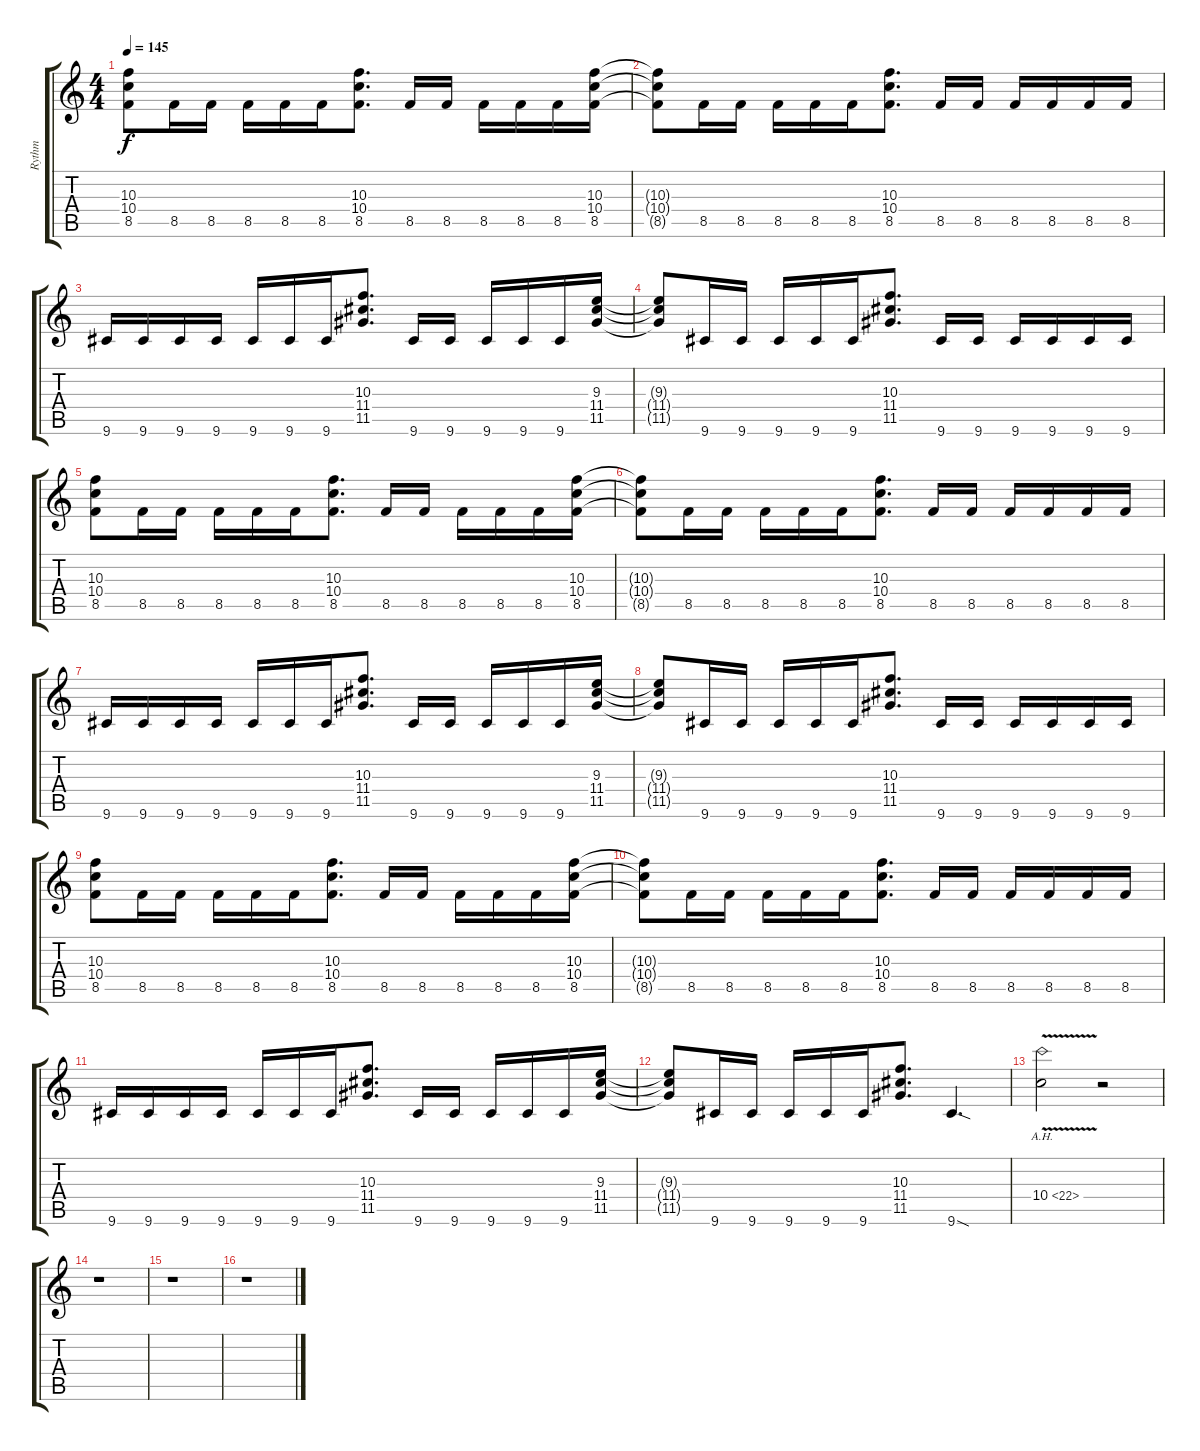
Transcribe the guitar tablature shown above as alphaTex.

\track ("Rythm" "Rythm") {instrument distortionguitar}
\staff {score tabs}
\tuning (E4 B3 G3 D3 A2 E2) {hide}
\ts (4 4)
\tempo 145
\clef g2
\ks c
(10.3 10.4 8.5).8{dy f} 8.5.16 8.5.16 8.5.16 8.5.16 8.5.16 (10.3 10.4 8.5).8{d} 8.5.16 8.5.16 8.5.16 8.5.16 8.5.16 (10.3 10.4 8.5).16 |
(10.3{t} 10.4{t} 8.5{t}).8 8.5.16 8.5.16 8.5.16 8.5.16 8.5.16 (10.3 10.4 8.5).8{d} 8.5.16 8.5.16 8.5.16 8.5.16 8.5.16 8.5.16 |
9.6.16 9.6.16 9.6.16 9.6.16 9.6.16 9.6.16 9.6.16 (10.3 11.4 11.5).8{d} 9.6.16 9.6.16 9.6.16 9.6.16 9.6.16 (9.3 11.4 11.5).16 |
(9.3{t} 11.4{t} 11.5{t}).8 9.6.16 9.6.16 9.6.16 9.6.16 9.6.16 (10.3 11.4 11.5).8{d} 9.6.16 9.6.16 9.6.16 9.6.16 9.6.16 9.6.16 |
(10.3 10.4 8.5).8 8.5.16 8.5.16 8.5.16 8.5.16 8.5.16 (10.3 10.4 8.5).8{d} 8.5.16 8.5.16 8.5.16 8.5.16 8.5.16 (10.3 10.4 8.5).16 |
(10.3{t} 10.4{t} 8.5{t}).8 8.5.16 8.5.16 8.5.16 8.5.16 8.5.16 (10.3 10.4 8.5).8{d} 8.5.16 8.5.16 8.5.16 8.5.16 8.5.16 8.5.16 |
9.6.16 9.6.16 9.6.16 9.6.16 9.6.16 9.6.16 9.6.16 (10.3 11.4 11.5).8{d} 9.6.16 9.6.16 9.6.16 9.6.16 9.6.16 (9.3 11.4 11.5).16 |
(9.3{t} 11.4{t} 11.5{t}).8 9.6.16 9.6.16 9.6.16 9.6.16 9.6.16 (10.3 11.4 11.5).8{d} 9.6.16 9.6.16 9.6.16 9.6.16 9.6.16 9.6.16 |
(10.3 10.4 8.5).8 8.5.16 8.5.16 8.5.16 8.5.16 8.5.16 (10.3 10.4 8.5).8{d} 8.5.16 8.5.16 8.5.16 8.5.16 8.5.16 (10.3 10.4 8.5).16 |
(10.3{t} 10.4{t} 8.5{t}).8 8.5.16 8.5.16 8.5.16 8.5.16 8.5.16 (10.3 10.4 8.5).8{d} 8.5.16 8.5.16 8.5.16 8.5.16 8.5.16 8.5.16 |
9.6.16 9.6.16 9.6.16 9.6.16 9.6.16 9.6.16 9.6.16 (10.3 11.4 11.5).8{d} 9.6.16 9.6.16 9.6.16 9.6.16 9.6.16 (9.3 11.4 11.5).16 |
(9.3{t} 11.4{t} 11.5{t}).8 9.6.16 9.6.16 9.6.16 9.6.16 9.6.16 (10.3 11.4 11.5).8{d} 9.6{sod}.4{d} |
10.4{ah 12 v}.2 r.2 |
r.1 |
r.1 |
r.1
